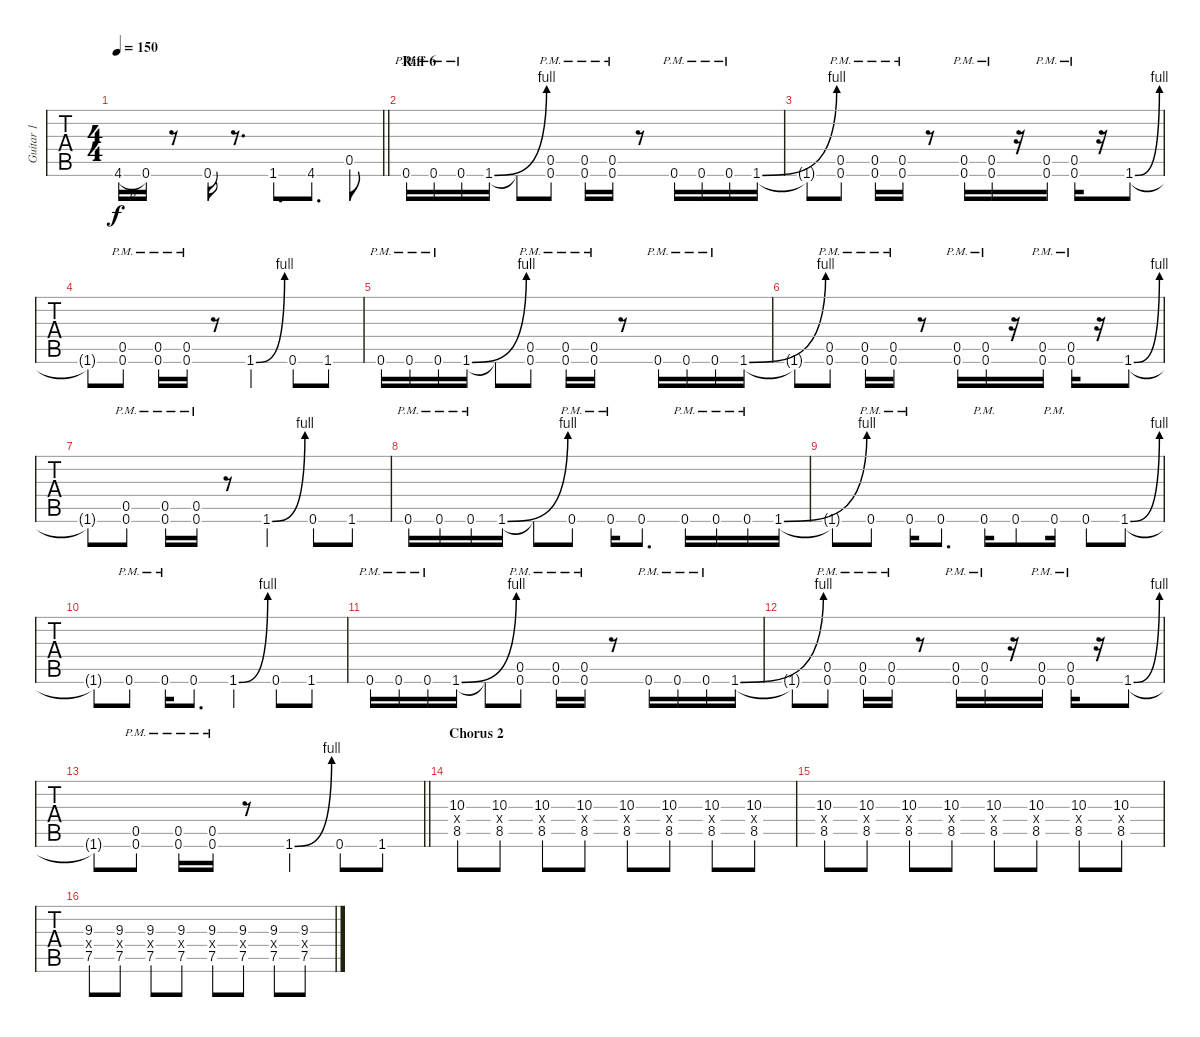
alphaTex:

\track ("Guitar 1" "Guitar 1") {instrument overdrivenguitar}
\staff {tabs}
\tuning (D4 A3 F3 C3 G2 C2) {hide}
\ts (4 4)
\tempo 150
\clef g2
\barLineRight lightlight
\ks c
4.6{h}.16{dy f} 0.6.16 r.8 0.6.16 r.8{d} 1.6.8{d} 4.6.8{d} 0.5.8 |
\section ("" "Riff 6")
0.6{pm}.16 0.6{pm}.16 0.6{pm}.16 1.6{be (bend 0 0 60 4)}.16 1.6{t}.8 (0.5 0.6{pm}).8 (0.5 0.6{pm}).16 (0.5 0.6{pm}).16 r.8 0.6{pm}.16 0.6{pm}.16 0.6{pm}.16 1.6{be (bend 0 0 60 4)}.16 |
1.6{t}.8 (0.5 0.6{pm}).8 (0.5 0.6{pm}).16 (0.5 0.6{pm}).16 r.8 (0.5{pm} 0.6{pm}).16 (0.5{pm} 0.6{pm}).16 r.16 (0.5{pm} 0.6{pm}).16 (0.5{pm} 0.6{pm}).16 r.16 1.6{be (bend 0 0 60 4)}.8 |
1.6{t}.8 (0.5 0.6{pm}).8 (0.5 0.6{pm}).16 (0.5 0.6{pm}).16 r.8 1.6{be (bend 0 0 60 4)}.4 0.6.8 1.6.8 |
0.6{pm}.16 0.6{pm}.16 0.6{pm}.16 1.6{be (bend 0 0 60 4)}.16 1.6{t}.8 (0.5 0.6{pm}).8 (0.5 0.6{pm}).16 (0.5 0.6{pm}).16 r.8 0.6{pm}.16 0.6{pm}.16 0.6{pm}.16 1.6{be (bend 0 0 60 4)}.16 |
1.6{t}.8 (0.5 0.6{pm}).8 (0.5 0.6{pm}).16 (0.5 0.6{pm}).16 r.8 (0.5{pm} 0.6{pm}).16 (0.5{pm} 0.6{pm}).16 r.16 (0.5{pm} 0.6{pm}).16 (0.5{pm} 0.6{pm}).16 r.16 1.6{be (bend 0 0 60 4)}.8 |
1.6{t}.8 (0.5 0.6{pm}).8 (0.5 0.6{pm}).16 (0.5 0.6{pm}).16 r.8 1.6{be (bend 0 0 60 4)}.4 0.6.8 1.6.8 |
0.6{pm}.16 0.6{pm}.16 0.6{pm}.16 1.6{be (bend 0 0 60 4)}.16 1.6{t}.8 0.6{pm}.8 0.6{pm}.16 0.6.8{d} 0.6{pm}.16 0.6{pm}.16 0.6{pm}.16 1.6{be (bend 0 0 60 4)}.16 |
1.6{t}.8 0.6{pm}.8 0.6{pm}.16 0.6.8{d} 0.6{pm}.16 0.6.8 0.6{pm}.16 0.6.8 1.6{be (bend 0 0 60 4)}.8 |
1.6{t}.8 0.6{pm}.8 0.6{pm}.16 0.6.8{d} 1.6{be (bend 0 0 60 4)}.4 0.6.8 1.6.8 |
0.6{pm}.16 0.6{pm}.16 0.6{pm}.16 1.6{be (bend 0 0 60 4)}.16 1.6{t}.8 (0.5 0.6{pm}).8 (0.5 0.6{pm}).16 (0.5 0.6{pm}).16 r.8 0.6{pm}.16 0.6{pm}.16 0.6{pm}.16 1.6{be (bend 0 0 60 4)}.16 |
1.6{t}.8 (0.5 0.6{pm}).8 (0.5 0.6{pm}).16 (0.5 0.6{pm}).16 r.8 (0.5{pm} 0.6{pm}).16 (0.5{pm} 0.6{pm}).16 r.16 (0.5{pm} 0.6{pm}).16 (0.5{pm} 0.6{pm}).16 r.16 1.6{be (bend 0 0 60 4)}.8 |
\barLineRight lightlight
1.6{t}.8 (0.5 0.6{pm}).8 (0.5 0.6{pm}).16 (0.5 0.6{pm}).16 r.8 1.6{be (bend 0 0 60 4)}.4 0.6.8 1.6.8 |
\section ("" "Chorus 2")
(10.3 0.4{x} 8.5).8 (10.3 0.4{x} 8.5).8 (10.3 0.4{x} 8.5).8 (10.3 0.4{x} 8.5).8 (10.3 0.4{x} 8.5).8 (10.3 0.4{x} 8.5).8 (10.3 0.4{x} 8.5).8 (10.3 0.4{x} 8.5).8 |
(10.3 0.4{x} 8.5).8 (10.3 0.4{x} 8.5).8 (10.3 0.4{x} 8.5).8 (10.3 0.4{x} 8.5).8 (10.3 0.4{x} 8.5).8 (10.3 0.4{x} 8.5).8 (10.3 0.4{x} 8.5).8 (10.3 0.4{x} 8.5).8 |
(9.3 0.4{x} 7.5).8 (9.3 0.4{x} 7.5).8 (9.3 0.4{x} 7.5).8 (9.3 0.4{x} 7.5).8 (9.3 0.4{x} 7.5).8 (9.3 0.4{x} 7.5).8 (9.3 0.4{x} 7.5).8 (9.3 0.4{x} 7.5).8
